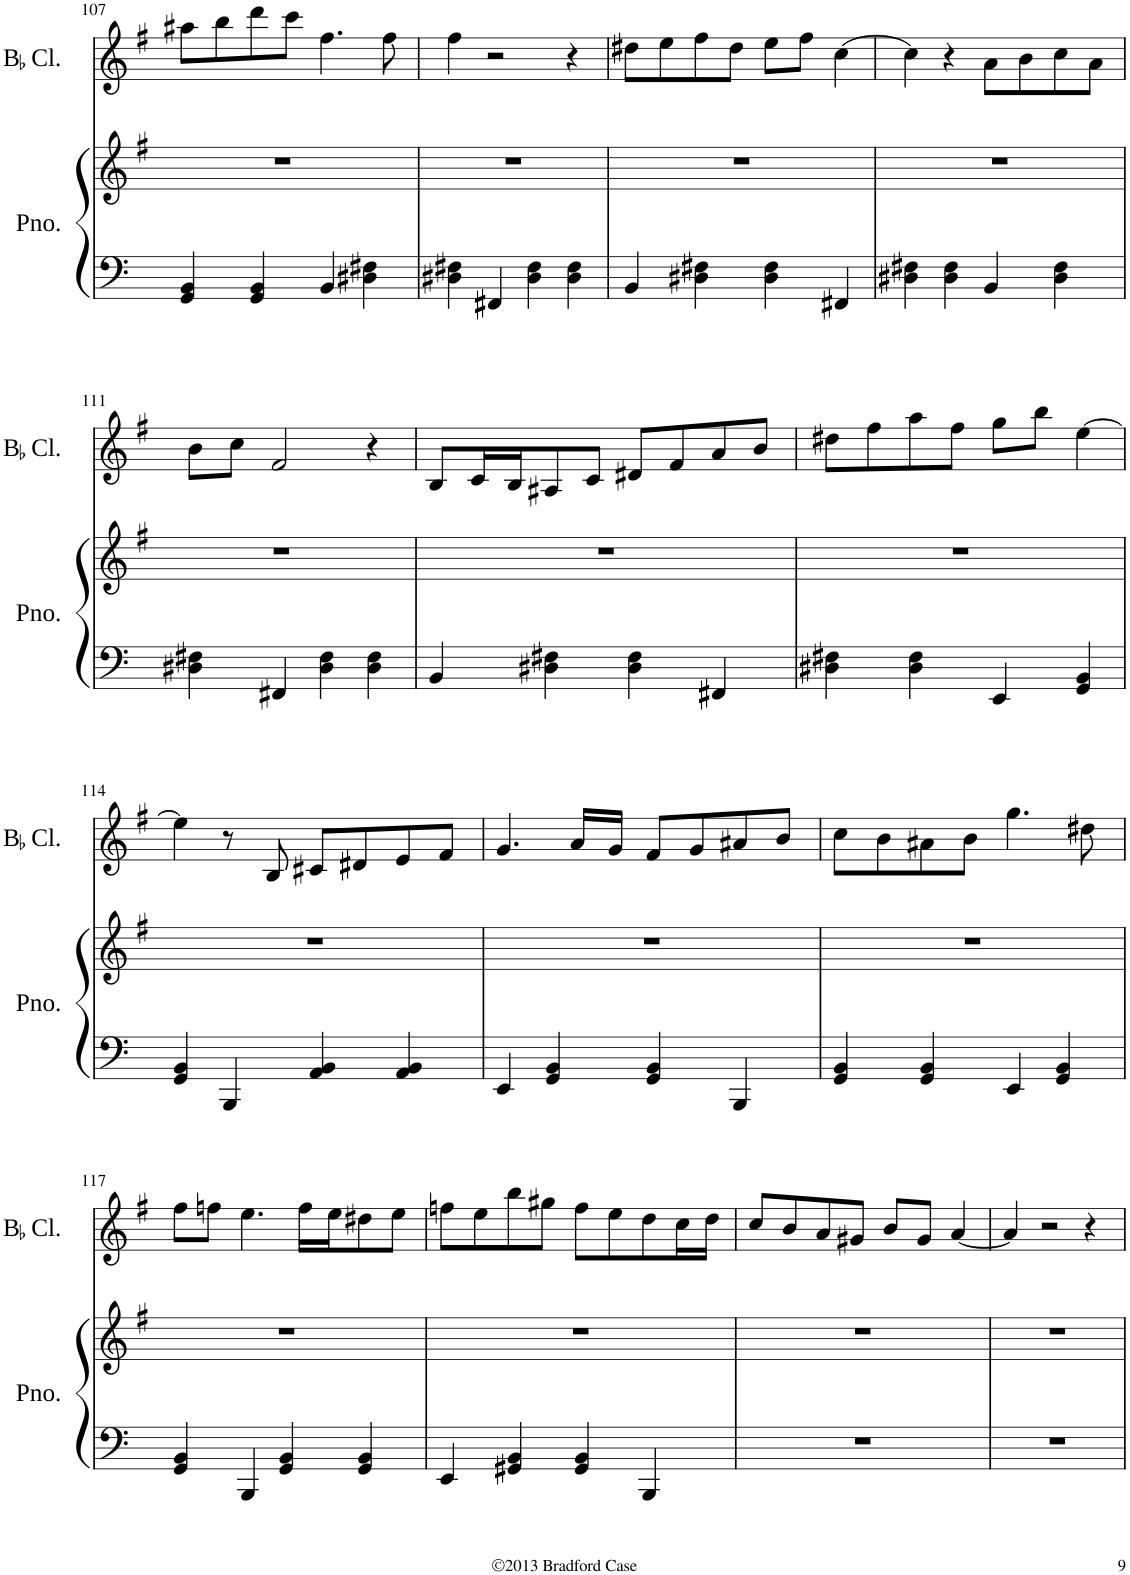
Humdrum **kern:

**kern	**kern	**kern
*part2	*part2	*part1
*staff3	*staff2	*staff1
*I"Piano	*	*I"BaccidentalFlat Clarinet
*I'Pno.	*	*I'BaccidentalFlat Cl.
!!LO:PB:g=z
*clefF4	*clefG2	*clefG2
*	*	*Trd1c2
*	*k[f#]	*k[f#]
=107	=107	=107
4GG/ 4BB/	1r	8aa#X\L
.	.	8bb\
4GG/ 4BB/	.	8ddd\
.	.	8ccc\J
4BB/	.	4.ff#\
4D#X\ 4F#X\	.	.
.	.	8ff#\
=108	=108	=108
4D#X\ 4F#X\	1r	4ff#\
4FF#X/	.	2r
4D#\ 4F#\	.	.
4D#\ 4F#\	.	4r
=109	=109	=109
4BB/	1r	8dd#X\L
.	.	8ee\
4D#X\ 4F#X\	.	8ff#\
.	.	8dd#\J
4D#\ 4F#\	.	8ee\L
.	.	8ff#\J
4FF#X/	.	[4cc\
=110	=110	=110
4D#X\ 4F#X\	1r	4cc\]
4D#\ 4F#\	.	4r
4BB/	.	8a\L
.	.	8b\
4D#\ 4F#\	.	8cc\
.	.	8a\J
!!LO:LB:g=z
=111	=111	=111
4D#X\ 4F#X\	1r	8b\L
.	.	8cc\J
4FF#X/	.	2f#/
4D#\ 4F#\	.	.
4D#\ 4F#\	.	4r
=112	=112	=112
4BB/	1r	8B/L
.	.	16c/L
.	.	16B/J
4D#X\ 4F#X\	.	8A#X/
.	.	8c/J
4D#\ 4F#\	.	8d#X/L
.	.	8f#/
4FF#X/	.	8a/
.	.	8b/J
=113	=113	=113
4D#X\ 4F#X\	1r	8dd#X\L
.	.	8ff#\
4D#\ 4F#\	.	8aa\
.	.	8ff#\J
4EE/	.	8gg\L
.	.	8bb\J
4GG/ 4BB/	.	[4ee\
!!LO:LB:g=z
=114	=114	=114
4GG/ 4BB/	1r	4ee\]
4BBB/	.	8r
.	.	8B/
4AA/ 4BB/	.	8c#X/L
.	.	8d#X/
4AA/ 4BB/	.	8e/
.	.	8f#/J
=115	=115	=115
4EE/	1r	4.g/
4GG/ 4BB/	.	.
.	.	16a/LL
.	.	16g/JJ
4GG/ 4BB/	.	8f#/L
.	.	8g/
4BBB/	.	8a#X/
.	.	8b/J
=116	=116	=116
4GG/ 4BB/	1r	8cc\L
.	.	8b\
4GG/ 4BB/	.	8a#X\
.	.	8b\J
4EE/	.	4.gg\
4GG/ 4BB/	.	.
.	.	8dd#X\
!!LO:LB:g=z
=117	=117	=117
4GG/ 4BB/	1r	8ff#\L
.	.	8ffn\J
4BBB/	.	4.ee\
4GG/ 4BB/	.	.
.	.	16ff\LL
.	.	16ee\J
4GG/ 4BB/	.	8dd#X\
.	.	8ee\J
=118	=118	=118
4EE/	1r	8ffn\L
.	.	8ee\
4GG#X/ 4BB/	.	8bb\
.	.	8gg#X\J
4GG#/ 4BB/	.	8ff\L
.	.	8ee\
4BBB/	.	8dd\
.	.	16cc\L
.	.	16dd\JJ
=119	=119	=119
1r	1r	8cc/L
.	.	8b/
.	.	8a/
.	.	8g#X/J
.	.	8b/L
.	.	8g#/J
.	.	[4a/
=120	=120	=120
1r	1r	4a/]
.	.	2r
.	.	4r
=	=	=
*-	*-	*-
